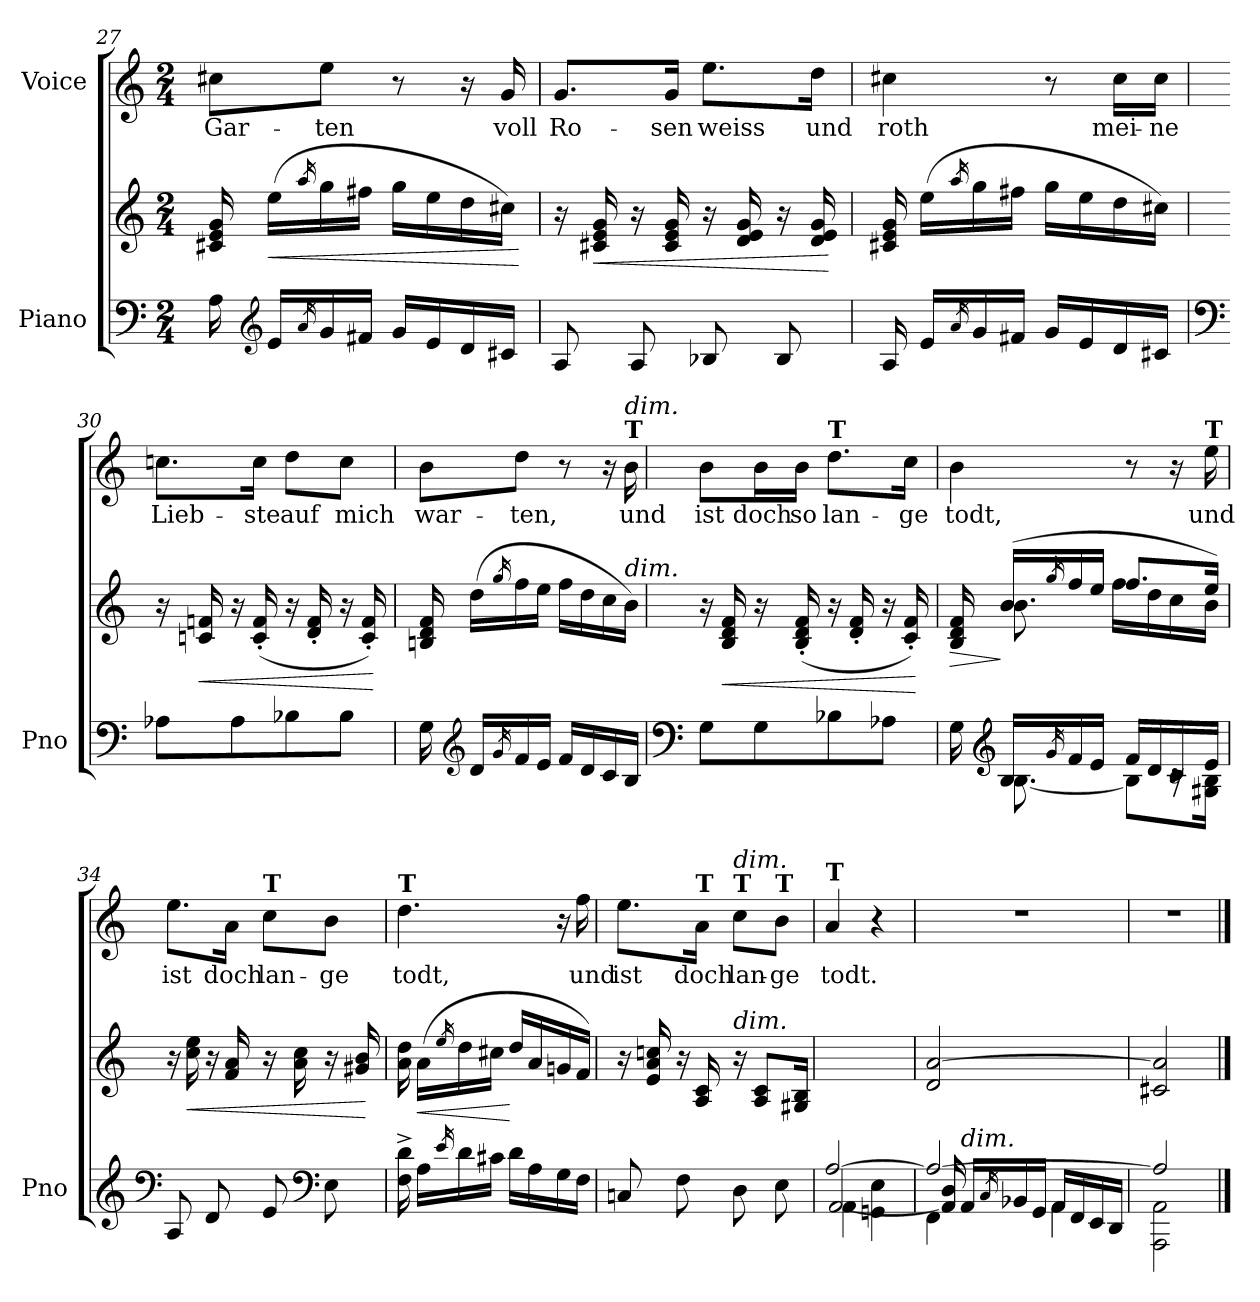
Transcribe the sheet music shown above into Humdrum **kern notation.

**kern	**kern	**dynam	**kern	**text
*part2	*part2	*part2	*part1	*part1
*staff3	*staff2	*staff2/3	*staff1	*staff1
*I"Piano	*	*	*I"Voice	*
*I'Pno	*	*	*	*
*clefF4	*clefG2	*	*clefG2	*
*k[]	*k[]	*	*k[]	*
*M2/4	*M2/4	*	*M2/4	*
=27	=27	=27	=27	=27
!	!	!	!	!LO:LY:b
16A\	16c#X/ 16e/ 16g/	.	8cc#X\L	Gar-
*clefG2	*	*	*	*
!	!	!LO:HP:b	!	!
16e/LL	(>16ee\LL	<	.	.
16qa/	16qaa/	.	.	.
!	!	!	!	!LO:LY:b
16g/	16gg\	.	8ee\J	-ten
16f#X/JJ	16ff#X\JJ	.	.	.
16g/LL	16gg\LL	.	8r	.
16e/	16ee\	.	.	.
16d/	16dd\	.	16r	.
!	!	!	!	!LO:LY:b
16c#X/JJ	16cc#X\JJ)	.	16g/	voll
.	.	[	.	.
!!LO:LB:g=z
=28	=28	=28	=28	=28
!	!	!	!	!LO:LY:b
8A/	16r	.	8.g/L	Ro-
!	!	!LO:HP:b	!	!
.	16c#X/ 16e/ 16g/	<	.	.
8A/	16r	.	.	.
!	!	!	!	!LO:LY:b
.	16c#/ 16e/ 16g/	.	16g/Jk	-sen
!	!	!	!	!LO:LY:b
8B-X/	16r	.	8.ee\L	weiss
.	16d/ 16e/ 16g/	.	.	.
8B-/	16r	.	.	.
!	!	!	!	!LO:LY:b
.	16d/ 16e/ 16g/	.	16dd\Jk	und
.	.	[	.	.
=29	=29	=29	=29	=29
!	!	!	!	!LO:LY:b
16A/	16c#X/ 16e/ 16g/	.	4cc#X\	roth
16e/LL	(>16ee\LL	.	.	.
16qa/	16qaa/	.	.	.
16g/	16gg\	.	.	.
16f#X/JJ	16ff#X\JJ	.	.	.
16g/LL	16gg\LL	.	8r	.
16e/	16ee\	.	.	.
!	!	!	!	!LO:LY:b
16d/	16dd\	.	16cc#\LL	mei-
!	!	!	!	!LO:LY:b
16c#X/JJ	16cc#X\JJ)	.	16cc#\JJ	-ne
=30	=30	=30	=30	=30
*clefF4	*	*	*	*
!	!	!	!	!LO:LY:b
8A-X\L	16r	.	8.ccn\L	Lieb-
!	!	!LO:HP:b	!	!
.	16cn/ 16fn/	<	.	.
8A-\	16r	.	.	.
!	!	!	!	!LO:LY:b
.	(>16c/' 16f/'	.	16cc\Jk	-ste
!	!	!	!	!LO:LY:b
8B-X\	16r	.	8dd\L	auf
.	16d/' 16f/'	.	.	.
!	!	!	!	!LO:LY:b
8B-\J	16r	.	8cc\J	mich
.	16c/' 16f/')	.	.	.
.	.	[	.	.
=31	=31	=31	=31	=31
!	!	!	!	!LO:LY:b
16G\	16Bn/ 16d/ 16f/	.	8b\L	war-
*clefG2	*	*	*	*
16d/LL	(>16dd\LL	.	.	.
16qg/	16qgg/	.	.	.
!	!	!	!	!LO:LY:b
16f/	16ff\	.	8dd\J	-ten,
16e/JJ	16ee\JJ	.	.	.
16f/LL	16ff\LL	.	8r	.
16d/	16dd\	.	.	.
16c/	16cc\	.	16r	.
!	!	!	!LO:TX:a:B:t=T	!
!	!	!	!LO:TX:a:i:t=dim.	!
!	!LO:TX:a:i:t=dim.	!	!	!
!	!	!	!	!LO:LY:b
16B/JJ	16b\JJ)	.	16b\	und
=32	=32	=32	=32	=32
*clefF4	*	*	*	*
!	!	!	!	!LO:LY:b
8G\L	16r	.	8b\L	ist
!	!	!LO:HP:b	!	!
.	16B/ 16d/ 16f/	<	.	.
!	!	!	!	!LO:LY:b
8G\	16r	.	16b\L	doch
!	!	!	!	!LO:LY:b
.	(>16B/' 16d/' 16f/'	.	16b\JJ	so
!	!	!	!LO:TX:a:B:t=T	!
!	!	!	!	!LO:LY:b
8B-X\	16r	.	8.dd\L	lan-
.	16d/' 16f/'	.	.	.
8A-X\J	16r	.	.	.
!	!	!	!	!LO:LY:b
.	16c/' 16f/')	.	16cc\Jk	-ge
.	.	[	.	.
!!LO:PB:g=z
=33	=33	=33	=33	=33
*^	*	*	*	*
!	!	!	!LO:HP:b	!	!LO:LY:b
*	*	*^	*	*	*
16G\	16ryy	16B/ 16d/ 16f/	16ryy	>	4b\	todt,
*clefG2	*	*	*	*	*	*
!LO:N:head=solid	!	!LO:N:head=solid	!	!	!	!
16B/LL	[8.B\	(>16b/LL	8.b\	]	.	.
16qg/	.	16qgg/	.	.	.	.
16f/	.	16ff/	.	.	.	.
16e/JJ	.	16ee/JJ	.	.	.	.
!	!	!	!LO:N:head=solid	!	!	!
16f/LL	8B\L]	8.ff/L	16ff\LL	.	8r	.
16d/	.	.	16dd\	.	.	.
16c/	16rc	.	16cc\	.	16r	.
!	!	!	!	!	!LO:TX:a:B:t=T	!
!	!	!	!	!	!	!LO:LY:b
16e/JJ	16G#X\ 16B\Jk	16ee/Jk)	16b\JJ	.	16ee\	und
=34	=34	=34	=34	=34	=34	=34
!	!	!	!	!	!	!LO:LY:b
*v	*v	*	*	*	*	*
*	*v	*v	*	*	*
8A/	16r	.	8.ee\L	ist
!	!	!LO:HP:b	!	!
.	16cc\ 16ee\	<	.	.
8d/	16r	.	.	.
!	!	!	!	!LO:LY:b
.	16f/ 16a/	.	16a\Jk	doch
!	!	!	!LO:TX:a:B:t=T	!
!	!	!	!	!LO:LY:b
8e/	16r	.	8cc\L	lan-
.	16a\ 16cc\	.	.	.
*clefF4	*	*	*	*
!	!	!	!	!LO:LY:b
8E\	16r	.	8b\J	-ge
.	16g#X/ 16b/	.	.	.
.	.	[	.	.
=35	=35	=35	=35	=35
!	!	!	!LO:TX:a:B:t=T	!
!	!	!	!	!LO:LY:b
16F\^ 16d\^	16a\ 16dd\	.	4.dd\	todt,
!	!	!LO:HP:b	!	!
16A\LL	(>16a\LL	<	.	.
16qe/	16qee/	.	.	.
16d\	16dd\	.	.	.
16c#X\JJ	16cc#X\JJ	.	.	.
16d\LL	16dd/LL	[	.	.
16A\	16a/	.	.	.
16G\	16gn/	.	16r	.
!	!	!	!	!LO:LY:b
16F\JJ	16f/JJ)	.	16ff\	und
=36	=36	=36	=36	=36
!	!	!	!	!LO:LY:b
8Cn/	16r	.	8.ee\L	ist
.	16e/ 16a/ 16ccn/	.	.	.
8F\	16r	.	.	.
!	!	!	!LO:TX:a:B:t=T	!
!	!	!	!	!LO:LY:b
.	16A/ 16c/	.	16a\Jk	doch
!	!	!	!LO:TX:a:B:t=T	!
!	!	!	!LO:TX:a:i:t=dim.	!
!	!LO:TX:a:i:t=dim.	!	!	!
!	!	!	!	!LO:LY:b
8D\	16r	.	8cc\L	lan-
.	8A/ 8c/L	.	.	.
!	!	!	!LO:TX:a:B:t=T	!
!	!	!	!	!LO:LY:b
8E\	.	.	8b\J	-ge
.	16G#X/ 16B/Jk	.	.	.
=37	=37	=37	=37	=37
*^	*	*	*	*
*	*^	*	*	*	*
!	!	!	!	!	!LO:TX:a:B:t=T	!
!	!	!	!	!	!	!LO:LY:b
[2A/	[2AA/	4AA\	2ryy	.	4a/	todt.
.	.	4GGn\ 4E\	.	.	4r	.
=38	=38	=38	=38	=38	=38	=38
2A/_	16AA/] 16D/	4FF\	2d/ [2a/	.	2r	.
!	!LO:TX:a:i:t=dim.	!	!	!	!	!
.	16AA/LL	.	.	.	.	.
.	16qC/	.	.	.	.	.
.	16BB-X/	.	.	.	.	.
.	16GG/JJ	.	.	.	.	.
.	16AA/LL	4AA\	.	.	.	.
.	16FF/	.	.	.	.	.
.	16EE/	.	.	.	.	.
.	16DD/JJ	.	.	.	.	.
*	*v	*v	*	*	*	*
=39	=39	=39	=39	=39	=39
2A/]	2AAA\ 2AA\	2c#X/ 2a/]	.	2r	.
*v	*v	*	*	*	*
==	==	==	==	==
*-	*-	*-	*-	*-
